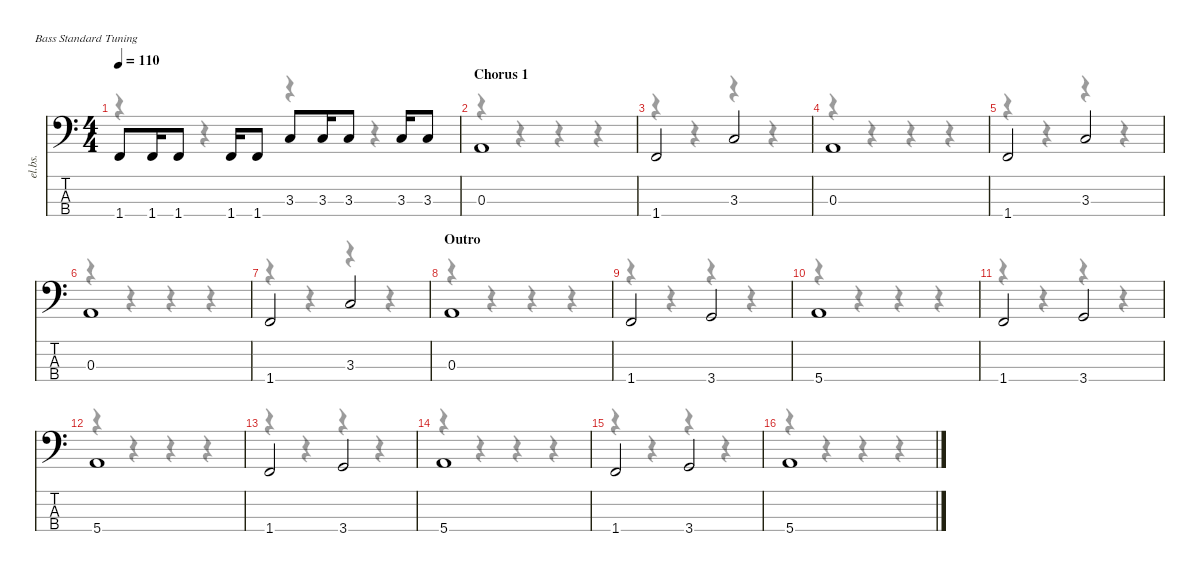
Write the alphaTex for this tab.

\defaultSystemsLayout 4
\hideDynamics
\bracketExtendMode nobrackets
\otherSystemsTrackNameOrientation horizontal
\track ("Bass" "el.bs.") {instrument electricbasspick}
\staff {score tabs}
\tuning (G2 D2 A1 E1)
\voice
\ts (4 4)
\tempo 110
\clef f4
\ks c
1.4.8{dy f} 1.4.16 1.4.8 1.4.16 1.4.8 3.3.8 3.3.16 3.3.8 3.3.16 3.3.8 |
\section ("" "Chorus 1")
0.3.1 |
1.4.2 3.3.2 |
0.3.1 |
1.4.2 3.3.2 |
0.3.1 |
1.4.2 3.3.2 |
\section ("" "Outro")
0.3.1 |
1.4.2 3.4.2 |
5.4.1 |
1.4.2 3.4.2 |
5.4.1 |
1.4.2 3.4.2 |
5.4.1 |
1.4.2 3.4.2 |
5.4.1
\voice
\clef f4
\ottava regular
\simile none
\ks c
r.4{dy mf} r.4 r.4 r.4 |
r.4 r.4 r.4 r.4 |
r.4 r.4 r.4 r.4 |
r.4 r.4 r.4 r.4 |
r.4 r.4 r.4 r.4 |
r.4 r.4 r.4 r.4 |
r.4 r.4 r.4 r.4 |
r.4 r.4 r.4 r.4 |
r.4 r.4 r.4 r.4 |
r.4 r.4 r.4 r.4 |
r.4 r.4 r.4 r.4 |
r.4 r.4 r.4 r.4 |
r.4 r.4 r.4 r.4 |
r.4 r.4 r.4 r.4 |
r.4 r.4 r.4 r.4 |
r.4 r.4 r.4 r.4
